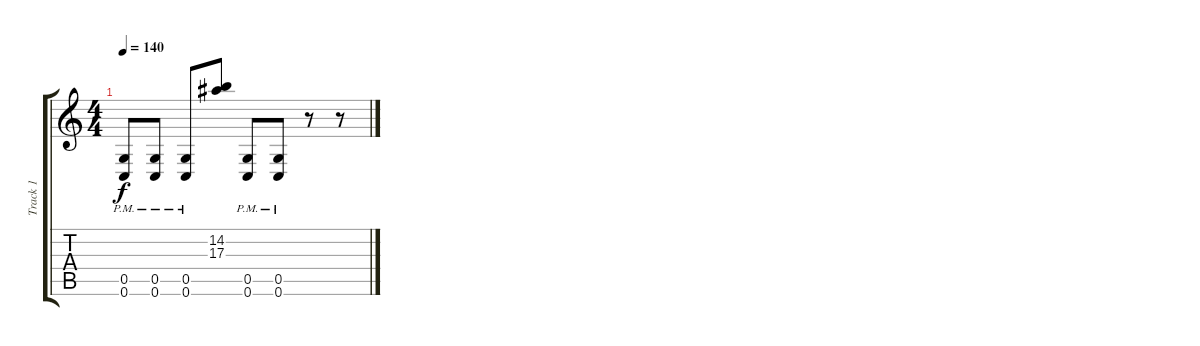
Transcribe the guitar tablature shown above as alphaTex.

\track ("Track 1" "Track 1") {instrument distortionguitar}
\staff {score tabs}
\tuning (D4 A3 F3 C3 G2 C2) {hide}
\ts (4 4)
\tempo 140
\clef g2
\ks c
(0.5{pm} 0.6{pm}).8{dy f} (0.5{pm} 0.6{pm}).8 (0.5{pm} 0.6{pm}).8 (14.2 17.3).8 (0.5{pm} 0.6{pm}).8 (0.5{pm} 0.6{pm}).8 r.8 r.8
